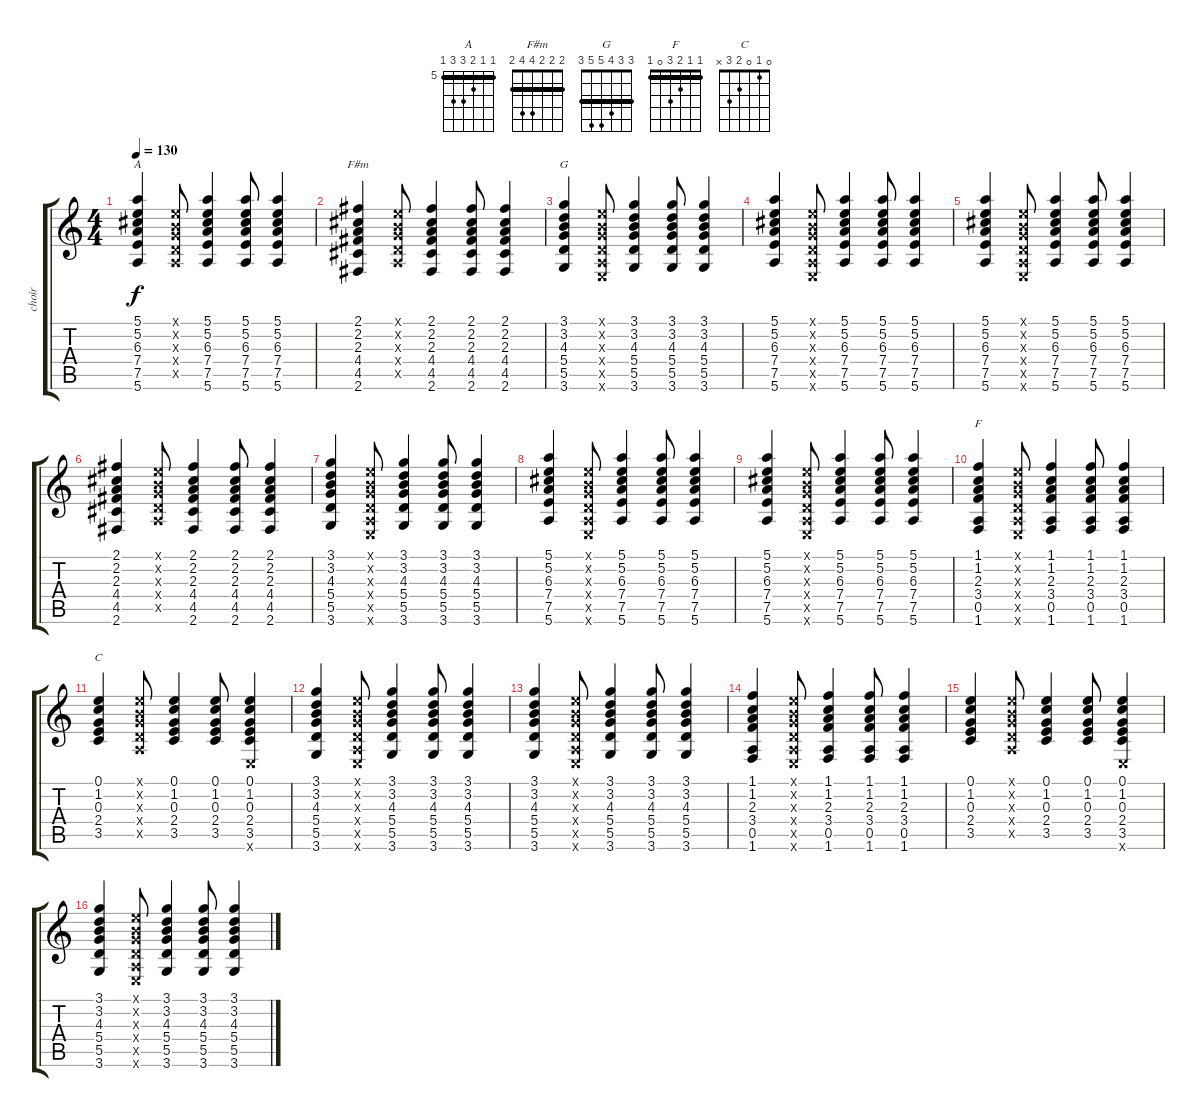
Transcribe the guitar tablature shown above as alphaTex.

\track ("choir" "choir") {instrument acousticguitarsteel}
\staff {score tabs}
\tuning (E4 B3 G3 D3 A2 E2) {hide}
\chord ("A" 5 5 6 7 7 5) {firstfret 5 barre 5}
\chord ("F#m" 2 2 2 4 4 2) {barre 2}
\chord ("G" 3 3 4 5 5 3) {barre 3}
\chord ("F" 1 1 2 3 0 1) {barre 1}
\chord ("C" 0 1 0 2 3 x)
\ts (4 4)
\tempo 130
\clef g2
\ks c
(5.1 5.2 6.3 7.4 7.5 5.6).4{ch "A" dy f} (0.1{x} 0.2{x} 0.3{x} 0.4{x} 0.5{x}).8 (5.1 5.2 6.3 7.4 7.5 5.6).4 (5.1 5.2 6.3 7.4 7.5 5.6).8 (5.1 5.2 6.3 7.4 7.5 5.6).4 |
(2.1 2.2 2.3 4.4 4.5 2.6).4{ch "F#m"} (0.1{x} 0.2{x} 0.3{x} 0.4{x} 0.5{x}).8 (2.1 2.2 2.3 4.4 4.5 2.6).4 (2.1 2.2 2.3 4.4 4.5 2.6).8 (2.1 2.2 2.3 4.4 4.5 2.6).4 |
(3.1 3.2 4.3 5.4 5.5 3.6).4{ch "G"} (0.1{x} 0.2{x} 0.3{x} 0.4{x} 0.5{x} 0.6{x}).8 (3.1 3.2 4.3 5.4 5.5 3.6).4 (3.1 3.2 4.3 5.4 5.5 3.6).8 (3.1 3.2 4.3 5.4 5.5 3.6).4 |
(5.1 5.2 6.3 7.4 7.5 5.6).4 (0.1{x} 0.2{x} 0.3{x} 0.4{x} 0.5{x} 0.6{x}).8 (5.1 5.2 6.3 7.4 7.5 5.6).4 (5.1 5.2 6.3 7.4 7.5 5.6).8 (5.1 5.2 6.3 7.4 7.5 5.6).4 |
(5.1 5.2 6.3 7.4 7.5 5.6).4 (0.1{x} 0.2{x} 0.3{x} 0.4{x} 0.5{x} 0.6{x}).8 (5.1 5.2 6.3 7.4 7.5 5.6).4 (5.1 5.2 6.3 7.4 7.5 5.6).8 (5.1 5.2 6.3 7.4 7.5 5.6).4 |
(2.1 2.2 2.3 4.4 4.5 2.6).4 (0.1{x} 0.2{x} 0.3{x} 0.4{x} 0.5{x}).8 (2.1 2.2 2.3 4.4 4.5 2.6).4 (2.1 2.2 2.3 4.4 4.5 2.6).8 (2.1 2.2 2.3 4.4 4.5 2.6).4 |
(3.1 3.2 4.3 5.4 5.5 3.6).4 (0.1{x} 0.2{x} 0.3{x} 0.4{x} 0.5{x} 0.6{x}).8 (3.1 3.2 4.3 5.4 5.5 3.6).4 (3.1 3.2 4.3 5.4 5.5 3.6).8 (3.1 3.2 4.3 5.4 5.5 3.6).4 |
(5.1 5.2 6.3 7.4 7.5 5.6).4 (0.1{x} 0.2{x} 0.3{x} 0.4{x} 0.5{x} 0.6{x}).8 (5.1 5.2 6.3 7.4 7.5 5.6).4 (5.1 5.2 6.3 7.4 7.5 5.6).8 (5.1 5.2 6.3 7.4 7.5 5.6).4 |
(5.1 5.2 6.3 7.4 7.5 5.6).4 (0.1{x} 0.2{x} 0.3{x} 0.4{x} 0.5{x} 0.6{x}).8 (5.1 5.2 6.3 7.4 7.5 5.6).4 (5.1 5.2 6.3 7.4 7.5 5.6).8 (5.1 5.2 6.3 7.4 7.5 5.6).4 |
(1.1 1.2 2.3 3.4 0.5 1.6).4{ch "F"} (0.1{x} 0.2{x} 0.3{x} 0.4{x} 0.5{x} 0.6{x}).8 (1.1 1.2 2.3 3.4 0.5 1.6).4 (1.1 1.2 2.3 3.4 0.5 1.6).8 (1.1 1.2 2.3 3.4 0.5 1.6).4 |
(0.1 1.2 0.3 2.4 3.5).4{ch "C"} (0.1{x} 0.2{x} 0.3{x} 0.4{x} 0.5{x}).8 (0.1 1.2 0.3 2.4 3.5).4 (0.1 1.2 0.3 2.4 3.5).8 (0.1 1.2 0.3 2.4 3.5 0.6{x}).4 |
(3.1 3.2 4.3 5.4 5.5 3.6).4 (0.1{x} 0.2{x} 0.3{x} 0.4{x} 0.5{x} 0.6{x}).8 (3.1 3.2 4.3 5.4 5.5 3.6).4 (3.1 3.2 4.3 5.4 5.5 3.6).8 (3.1 3.2 4.3 5.4 5.5 3.6).4 |
(3.1 3.2 4.3 5.4 5.5 3.6).4 (0.1{x} 0.2{x} 0.3{x} 0.4{x} 0.5{x} 0.6{x}).8 (3.1 3.2 4.3 5.4 5.5 3.6).4 (3.1 3.2 4.3 5.4 5.5 3.6).8 (3.1 3.2 4.3 5.4 5.5 3.6).4 |
(1.1 1.2 2.3 3.4 0.5 1.6).4 (0.1{x} 0.2{x} 0.3{x} 0.4{x} 0.5{x} 0.6{x}).8 (1.1 1.2 2.3 3.4 0.5 1.6).4 (1.1 1.2 2.3 3.4 0.5 1.6).8 (1.1 1.2 2.3 3.4 0.5 1.6).4 |
(0.1 1.2 0.3 2.4 3.5).4 (0.1{x} 0.2{x} 0.3{x} 0.4{x} 0.5{x}).8 (0.1 1.2 0.3 2.4 3.5).4 (0.1 1.2 0.3 2.4 3.5).8 (0.1 1.2 0.3 2.4 3.5 0.6{x}).4 |
(3.1 3.2 4.3 5.4 5.5 3.6).4 (0.1{x} 0.2{x} 0.3{x} 0.4{x} 0.5{x} 0.6{x}).8 (3.1 3.2 4.3 5.4 5.5 3.6).4 (3.1 3.2 4.3 5.4 5.5 3.6).8 (3.1 3.2 4.3 5.4 5.5 3.6).4
